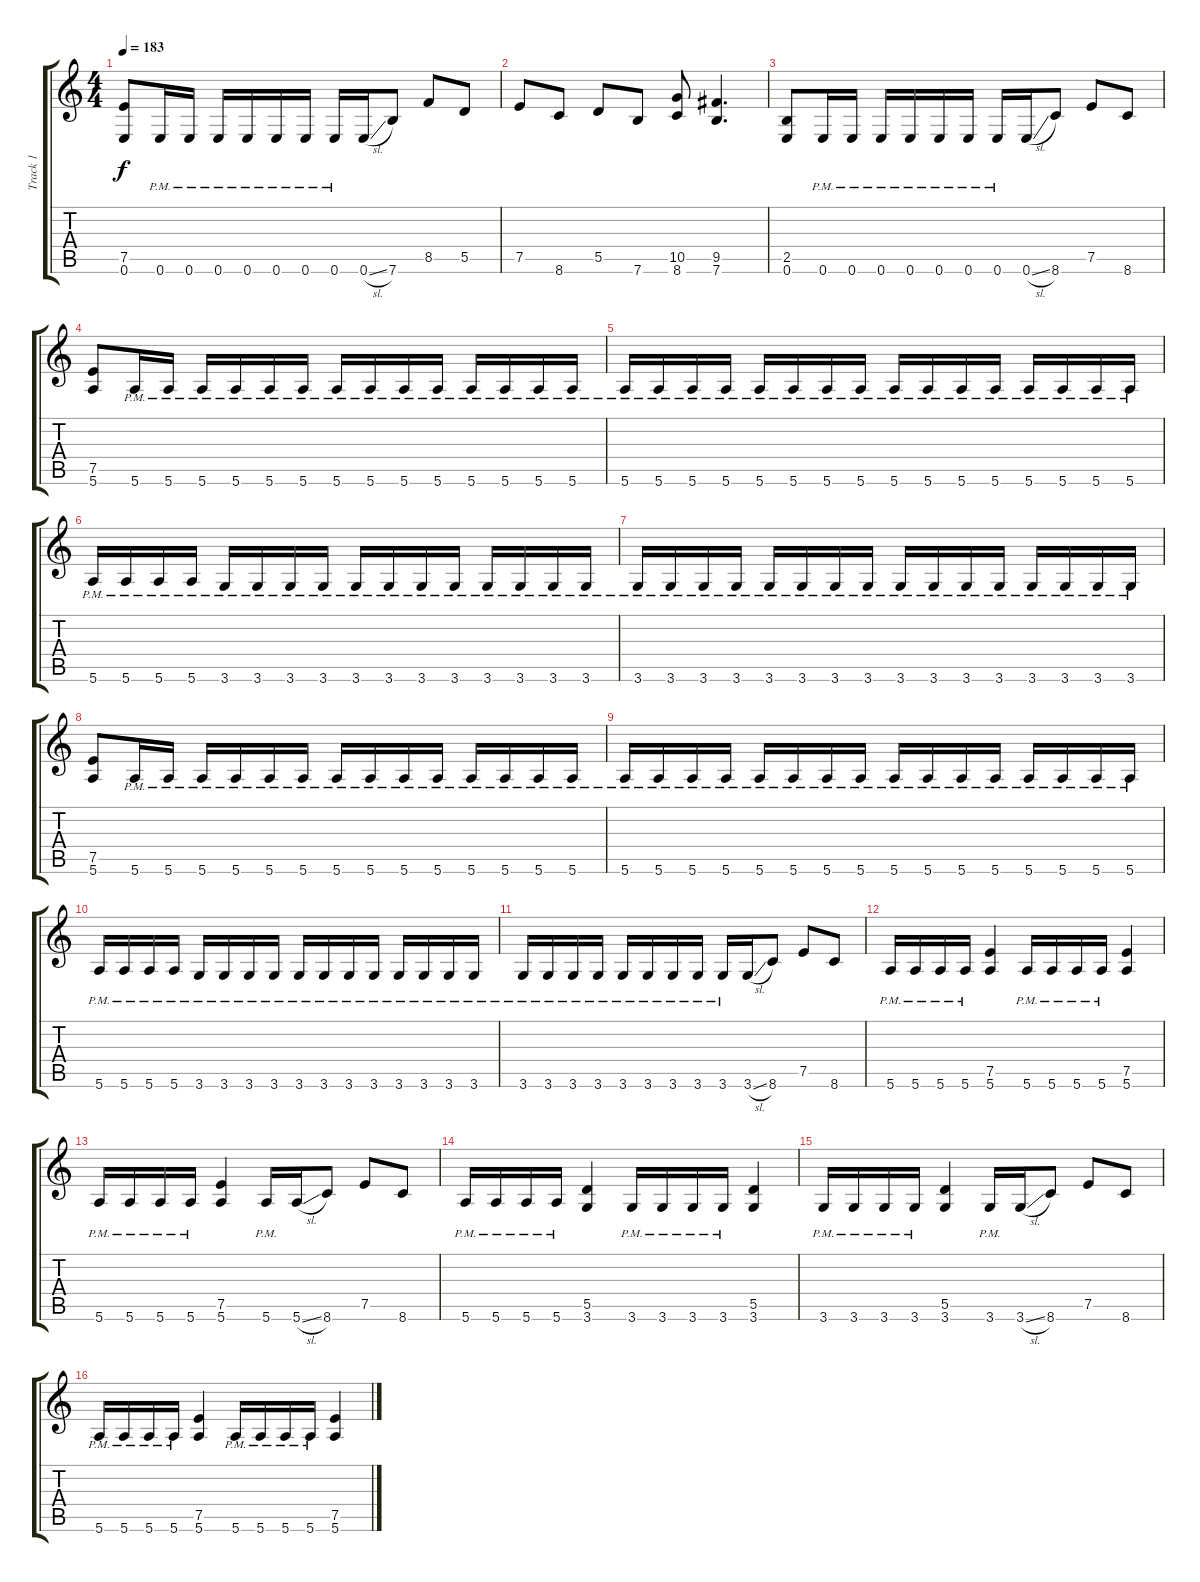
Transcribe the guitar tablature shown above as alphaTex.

\track ("Track 1" "Track 1") {instrument distortionguitar}
\staff {score tabs}
\tuning (E4 B3 G3 D3 A2 E2) {hide}
\ts (4 4)
\tempo 183
\clef g2
\ks c
(7.5 0.6).8{dy f} 0.6{pm}.16 0.6{pm}.16 0.6{pm}.16 0.6{pm}.16 0.6{pm}.16 0.6{pm}.16 0.6{pm}.16 0.6{sl}.16 7.6.8 8.5.8 5.5.8 |
7.5.8 8.6.8 5.5.8 7.6.8 (10.5 8.6).8 (9.5 7.6).4{d} |
(2.5 0.6).8 0.6{pm}.16 0.6{pm}.16 0.6{pm}.16 0.6{pm}.16 0.6{pm}.16 0.6{pm}.16 0.6{pm}.16 0.6{sl}.16 8.6.8 7.5.8 8.6.8 |
(7.5 5.6).8 5.6{pm}.16 5.6{pm}.16 5.6{pm}.16 5.6{pm}.16 5.6{pm}.16 5.6{pm}.16 5.6{pm}.16 5.6{pm}.16 5.6{pm}.16 5.6{pm}.16 5.6{pm}.16 5.6{pm}.16 5.6{pm}.16 5.6{pm}.16 |
5.6{pm}.16 5.6{pm}.16 5.6{pm}.16 5.6{pm}.16 5.6{pm}.16 5.6{pm}.16 5.6{pm}.16 5.6{pm}.16 5.6{pm}.16 5.6{pm}.16 5.6{pm}.16 5.6{pm}.16 5.6{pm}.16 5.6{pm}.16 5.6{pm}.16 5.6{pm}.16 |
5.6{pm}.16 5.6{pm}.16 5.6{pm}.16 5.6{pm}.16 3.6{pm}.16 3.6{pm}.16 3.6{pm}.16 3.6{pm}.16 3.6{pm}.16 3.6{pm}.16 3.6{pm}.16 3.6{pm}.16 3.6{pm}.16 3.6{pm}.16 3.6{pm}.16 3.6{pm}.16 |
3.6{pm}.16 3.6{pm}.16 3.6{pm}.16 3.6{pm}.16 3.6{pm}.16 3.6{pm}.16 3.6{pm}.16 3.6{pm}.16 3.6{pm}.16 3.6{pm}.16 3.6{pm}.16 3.6{pm}.16 3.6{pm}.16 3.6{pm}.16 3.6{pm}.16 3.6{pm}.16 |
(7.5 5.6).8 5.6{pm}.16 5.6{pm}.16 5.6{pm}.16 5.6{pm}.16 5.6{pm}.16 5.6{pm}.16 5.6{pm}.16 5.6{pm}.16 5.6{pm}.16 5.6{pm}.16 5.6{pm}.16 5.6{pm}.16 5.6{pm}.16 5.6{pm}.16 |
5.6{pm}.16 5.6{pm}.16 5.6{pm}.16 5.6{pm}.16 5.6{pm}.16 5.6{pm}.16 5.6{pm}.16 5.6{pm}.16 5.6{pm}.16 5.6{pm}.16 5.6{pm}.16 5.6{pm}.16 5.6{pm}.16 5.6{pm}.16 5.6{pm}.16 5.6{pm}.16 |
5.6{pm}.16 5.6{pm}.16 5.6{pm}.16 5.6{pm}.16 3.6{pm}.16 3.6{pm}.16 3.6{pm}.16 3.6{pm}.16 3.6{pm}.16 3.6{pm}.16 3.6{pm}.16 3.6{pm}.16 3.6{pm}.16 3.6{pm}.16 3.6{pm}.16 3.6{pm}.16 |
3.6{pm}.16 3.6{pm}.16 3.6{pm}.16 3.6{pm}.16 3.6{pm}.16 3.6{pm}.16 3.6{pm}.16 3.6{pm}.16 3.6{pm}.16 3.6{sl}.16 8.6.8 7.5.8 8.6.8 |
5.6{pm}.16 5.6{pm}.16 5.6{pm}.16 5.6{pm}.16 (7.5 5.6).4 5.6{pm}.16 5.6{pm}.16 5.6{pm}.16 5.6{pm}.16 (7.5 5.6).4 |
5.6{pm}.16 5.6{pm}.16 5.6{pm}.16 5.6{pm}.16 (7.5 5.6).4 5.6{pm}.16 5.6{sl}.16 8.6.8 7.5.8 8.6.8 |
5.6{pm}.16 5.6{pm}.16 5.6{pm}.16 5.6{pm}.16 (5.5 3.6).4 3.6{pm}.16 3.6{pm}.16 3.6{pm}.16 3.6{pm}.16 (5.5 3.6).4 |
3.6{pm}.16 3.6{pm}.16 3.6{pm}.16 3.6{pm}.16 (5.5 3.6).4 3.6{pm}.16 3.6{sl}.16 8.6.8 7.5.8 8.6.8 |
5.6{pm}.16 5.6{pm}.16 5.6{pm}.16 5.6{pm}.16 (7.5 5.6).4 5.6{pm}.16 5.6{pm}.16 5.6{pm}.16 5.6{pm}.16 (7.5 5.6).4
